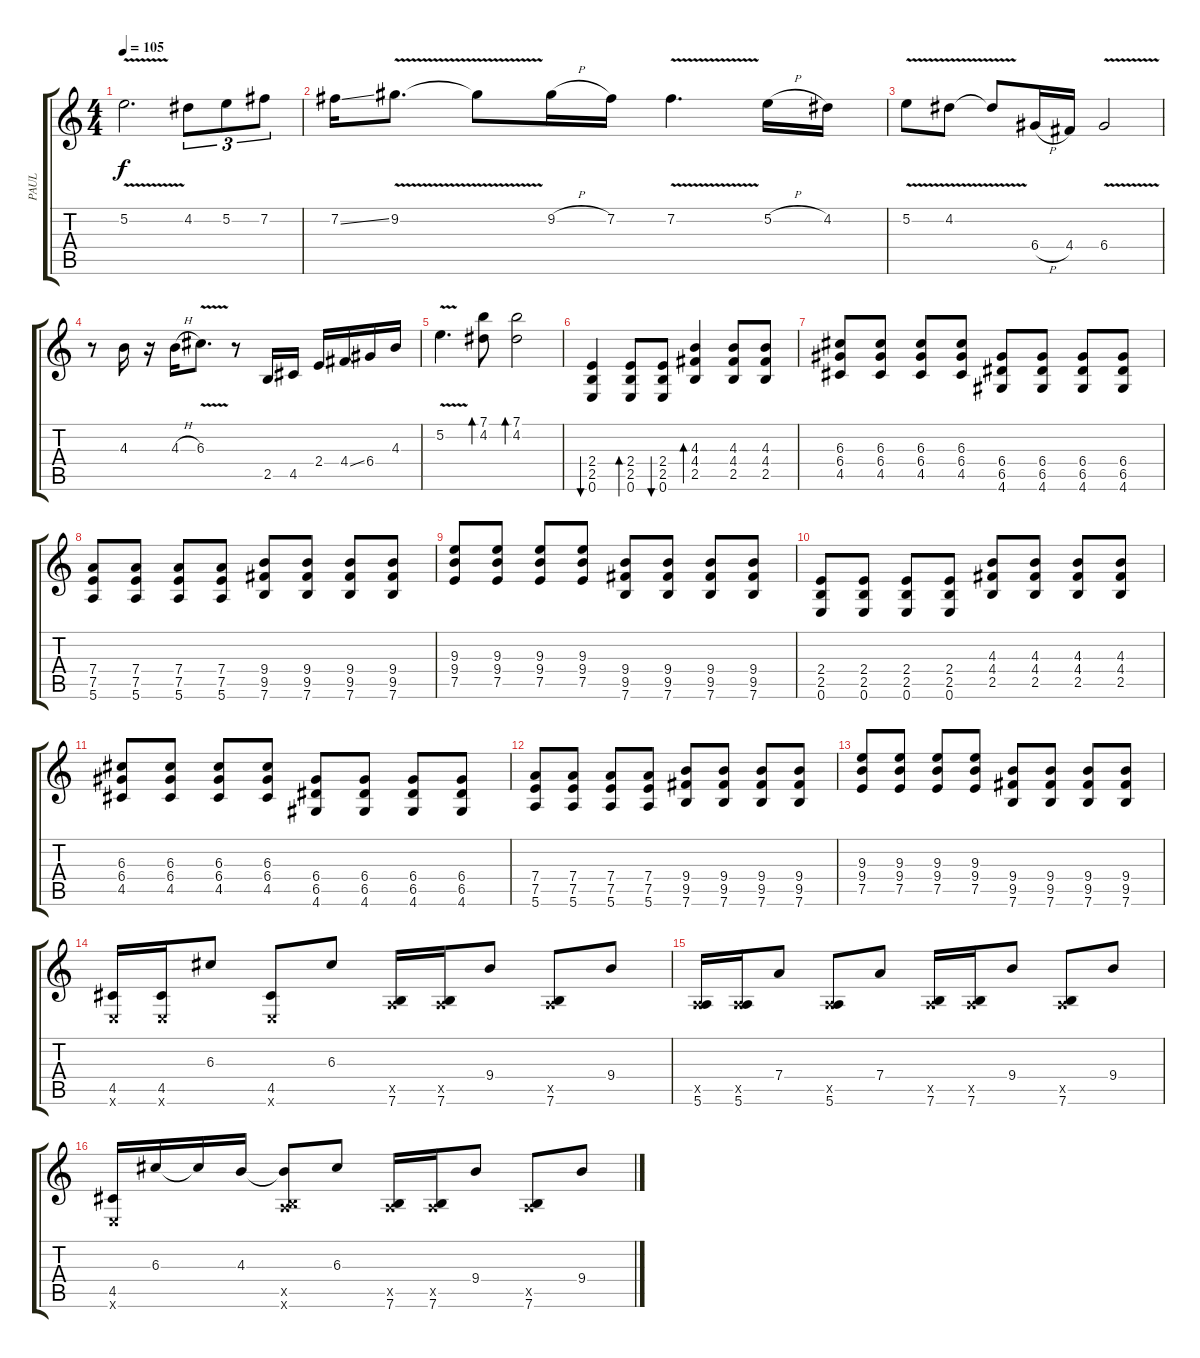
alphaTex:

\track ("PAUL" "PAUL") {instrument overdrivenguitar}
\staff {score tabs}
\tuning (E4 B3 G3 D3 A2 E2) {hide}
\ts (4 4)
\tempo 105
\clef g2
\ks c
5.2{v}.2{d dy f} 4.2.8{tu (3 2)} 5.2.8{tu (3 2)} 7.2.8{tu (3 2)} |
7.2{ss}.16 9.2{v}.8{d} 9.2{t}.8 9.2{h}.16 7.2.16 7.2{v}.4{d} 5.2{h}.16 4.2.16 |
5.2{v}.8 4.2{v}.8 4.2{t}.8 6.4{h}.16 4.4.16 6.4{v}.2 |
r.8 4.3.16 r.16 4.3{h}.16 6.3{v}.8{d} r.8 2.5.16 4.5.16 2.4.16 4.4{ss}.16 6.4.16 4.3.16 |
5.2{v}.4{d} (7.1 4.2).8{bd 60} (7.1 4.2).2{bd 60} |
(2.4 2.5 0.6).4{bu 30} (2.4 2.5 0.6).8{bd 30} (2.4 2.5 0.6).8{bu 30} (4.3 4.4 2.5).4{bd 30} (4.3 4.4 2.5).8 (4.3 4.4 2.5).8 |
(6.3 6.4 4.5).8 (6.3 6.4 4.5).8 (6.3 6.4 4.5).8 (6.3 6.4 4.5).8 (6.4 6.5 4.6).8 (6.4 6.5 4.6).8 (6.4 6.5 4.6).8 (6.4 6.5 4.6).8 |
(7.4 7.5 5.6).8 (7.4 7.5 5.6).8 (7.4 7.5 5.6).8 (7.4 7.5 5.6).8 (9.4 9.5 7.6).8 (9.4 9.5 7.6).8 (9.4 9.5 7.6).8 (9.4 9.5 7.6).8 |
(9.3 9.4 7.5).8 (9.3 9.4 7.5).8 (9.3 9.4 7.5).8 (9.3 9.4 7.5).8 (9.4 9.5 7.6).8 (9.4 9.5 7.6).8 (9.4 9.5 7.6).8 (9.4 9.5 7.6).8 |
(2.4 2.5 0.6).8 (2.4 2.5 0.6).8 (2.4 2.5 0.6).8 (2.4 2.5 0.6).8 (4.3 4.4 2.5).8 (4.3 4.4 2.5).8 (4.3 4.4 2.5).8 (4.3 4.4 2.5).8 |
(6.3 6.4 4.5).8 (6.3 6.4 4.5).8 (6.3 6.4 4.5).8 (6.3 6.4 4.5).8 (6.4 6.5 4.6).8 (6.4 6.5 4.6).8 (6.4 6.5 4.6).8 (6.4 6.5 4.6).8 |
(7.4 7.5 5.6).8 (7.4 7.5 5.6).8 (7.4 7.5 5.6).8 (7.4 7.5 5.6).8 (9.4 9.5 7.6).8 (9.4 9.5 7.6).8 (9.4 9.5 7.6).8 (9.4 9.5 7.6).8 |
(9.3 9.4 7.5).8 (9.3 9.4 7.5).8 (9.3 9.4 7.5).8 (9.3 9.4 7.5).8 (9.4 9.5 7.6).8 (9.4 9.5 7.6).8 (9.4 9.5 7.6).8 (9.4 9.5 7.6).8 |
(4.5 0.6{x}).16 (4.5 0.6{x}).16 6.3.8 (4.5 0.6{x}).8 6.3.8 (0.5{x} 7.6).16 (0.5{x} 7.6).16 9.4.8 (0.5{x} 7.6).8 9.4.8 |
(0.5{x} 5.6).16 (0.5{x} 5.6).16 7.4.8 (0.5{x} 5.6).8 7.4.8 (0.5{x} 7.6).16 (0.5{x} 7.6).16 9.4.8 (0.5{x} 7.6).8 9.4.8 |
(4.5 0.6{x}).16 6.3.16 6.3{t}.16 4.3.16 (4.3{t} 0.5{x} 7.6{x}).8 6.3.8 (0.5{x} 7.6).16 (0.5{x} 7.6).16 9.4.8 (0.5{x} 7.6).8 9.4.8
